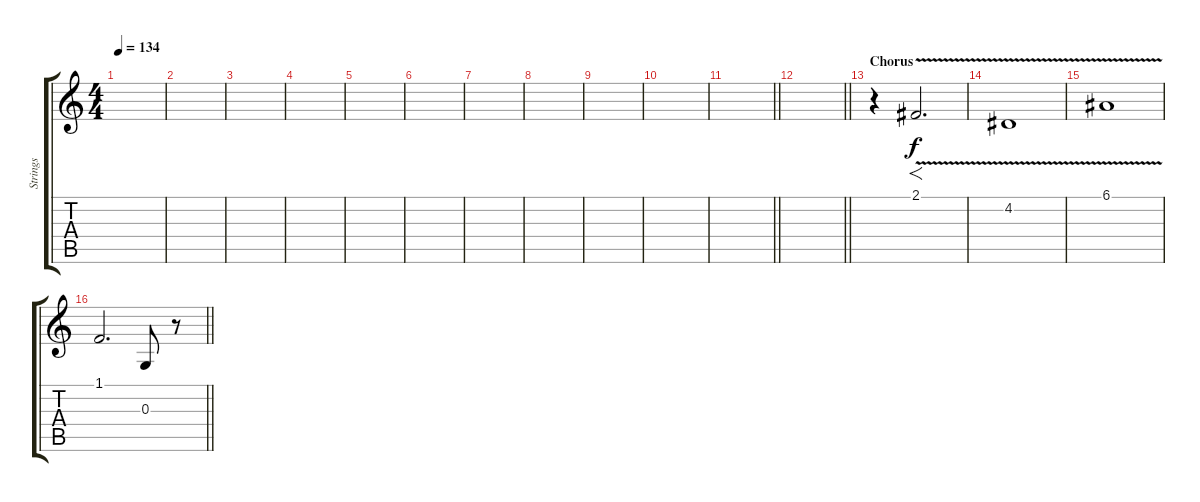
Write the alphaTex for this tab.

\track ("Strings" "Strings") {instrument stringensemble2}
\staff {score tabs}
\tuning (E4 B3 G3 D3 A2 E2) {hide}
\ts (4 4)
\tempo 134
\clef g2
\ks c
|
|
|
|
|
|
|
|
|
|
\barLineRight lightlight
|
\barLineRight lightlight
|
\section ("" "Chorus")
r.4{volume 12} 2.1{v}.2{f d} |
4.2{v}.1 |
6.1{v}.1 |
\barLineRight lightlight
1.1.2{d volume 3} 0.3.8 r.8
